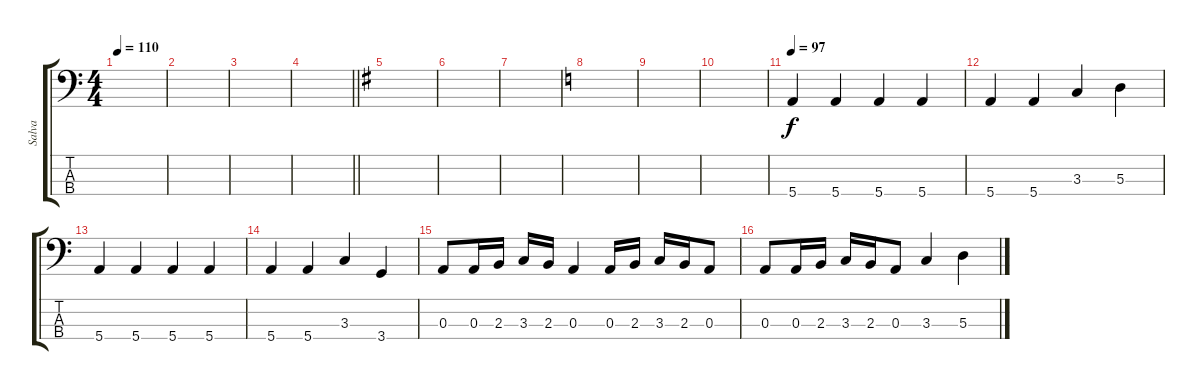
\track ("Salva" "Salva") {instrument electricbassfinger}
\staff {score tabs}
\tuning (G2 D2 A1 E1) {hide}
\ts (4 4)
\tempo 110
\clef f4
\ks c
|
|
|
\barLineRight lightlight
|
\ks g
|
|
|
\ks c
|
|
|
\tempo 97
5.4.4 5.4.4 5.4.4 5.4.4 |
5.4.4 5.4.4 3.3.4 5.3.4 |
5.4.4 5.4.4 5.4.4 5.4.4 |
5.4.4 5.4.4 3.3.4 3.4.4 |
0.3.8 0.3.16 2.3.16 3.3.16 2.3.16 0.3.4 0.3.16 2.3.16 3.3.16 2.3.16 0.3.8 |
0.3.8 0.3.16 2.3.16 3.3.16 2.3.16 0.3.8 3.3.4 5.3.4
